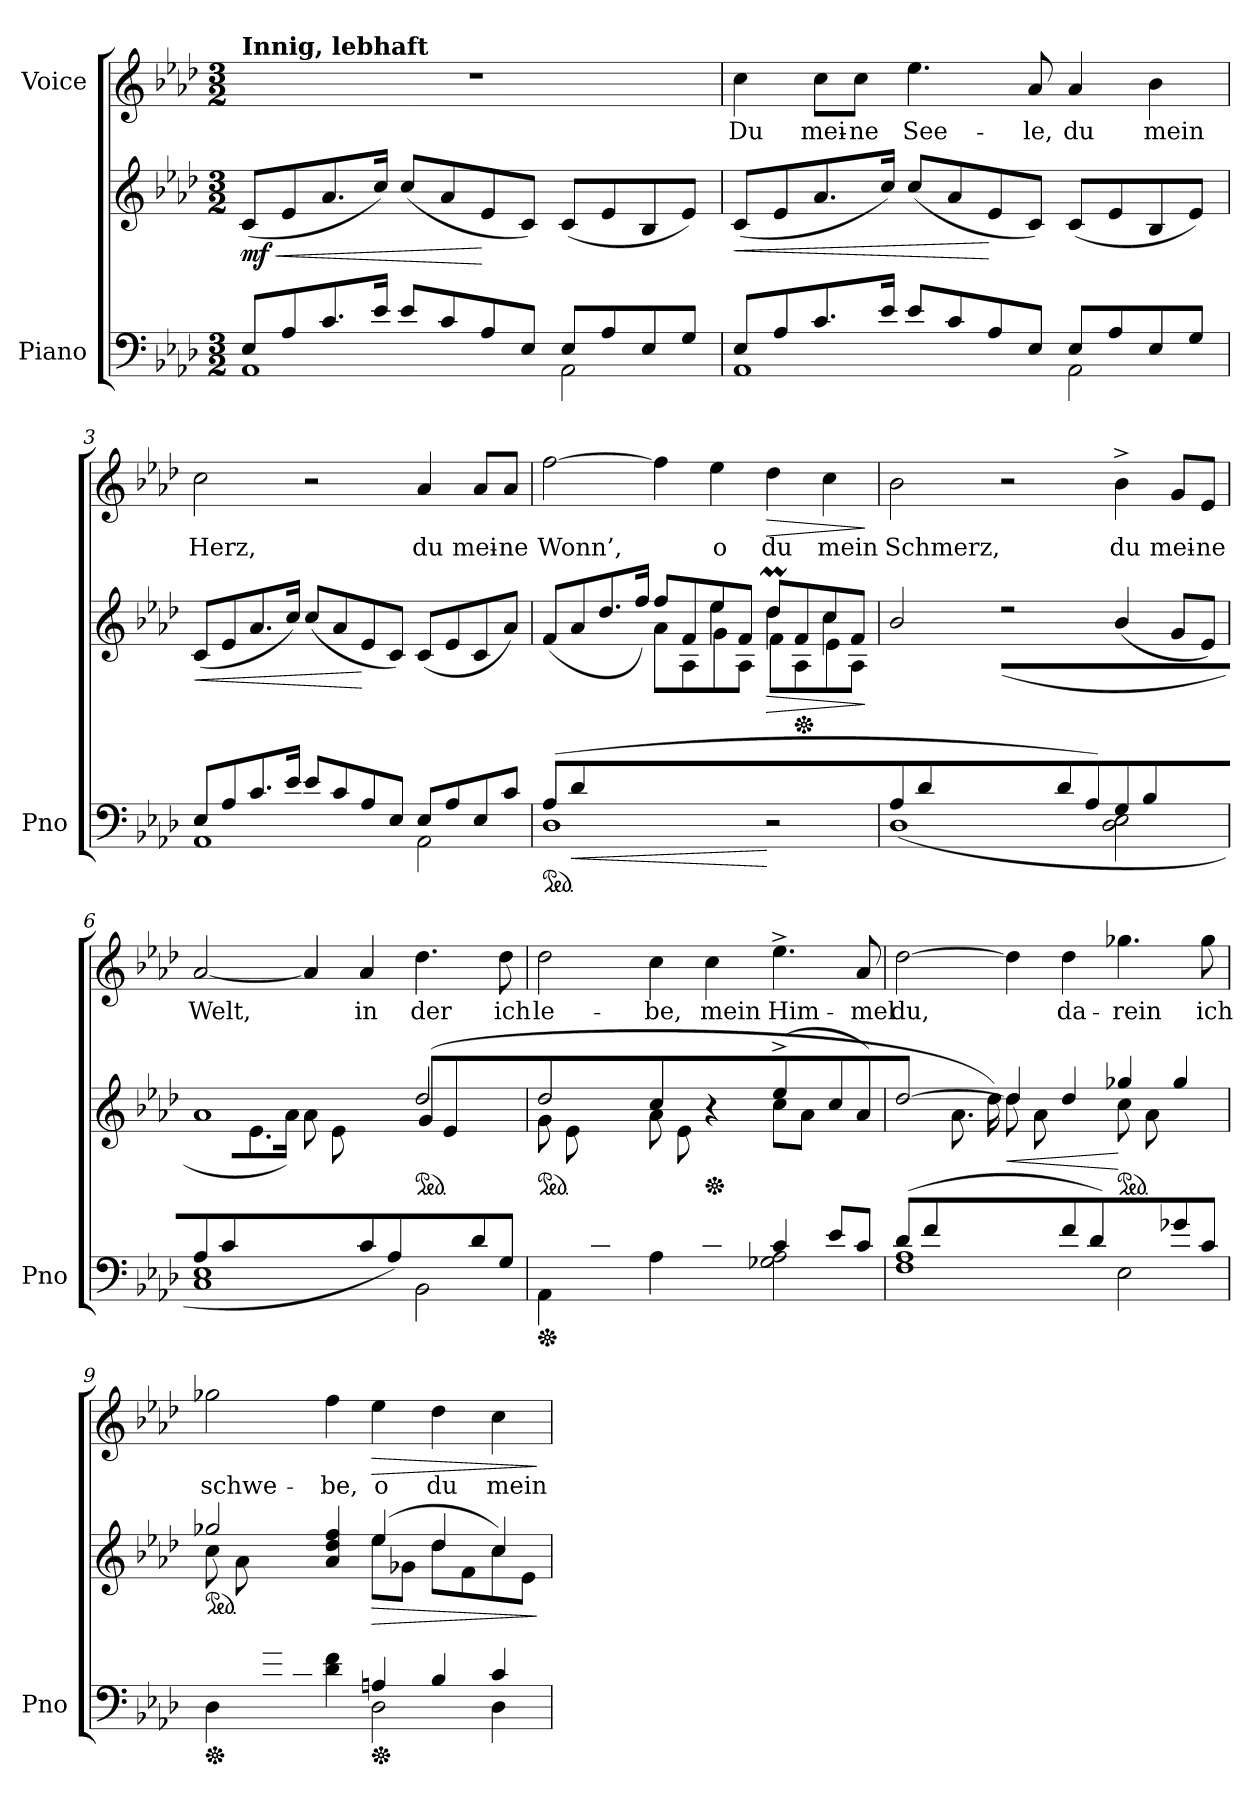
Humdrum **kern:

**kern	**kern	**dynam	**kern	**text	**dynam
*part2	*part2	*part2	*part1	*part1	*part1
*staff3	*staff2	*staff2/3	*staff1	*staff1	*staff1
*I"Piano	*	*	*I"Voice	*	*
*I'Pno	*	*	*	*	*
*clefF4	*clefG2	*	*clefG2	*	*
*k[b-e-a-d-]	*k[b-e-a-d-]	*	*k[b-e-a-d-]	*	*
*M3/2	*M3/2	*	*M3/2	*	*
=1	=1	=1	=1	=1	=1
*^	*	*	*	*	*
!	!	!	!	!LO:TX:a:B:t=Innig, lebhaft	!	!
!	!	!	!LO:HP:b	!	!	!
!	!	!	!LO:DY:n=1:b	!	!	!
8E-/L	1AA-	(8c/L	< mf	1.r	.	.
8A-/	.	8e-/	.	.	.	.
8.c/	.	8.a-/	.	.	.	.
16e-/Jk	.	16cc/Jk)	.	.	.	.
8e-/L	.	(8cc/L	.	.	.	.
8c/	.	8a-/	.	.	.	.
8A-/	.	8e-/	[	.	.	.
8E-/J	.	8c/J)	.	.	.	.
8E-/L	2AA-\	(8c/L	.	.	.	.
8A-/	.	8e-/	.	.	.	.
8E-/	.	8B-/	.	.	.	.
8G/J	.	8e-/J)	.	.	.	.
=2	=2	=2	=2	=2	=2	=2
!	!	!	!LO:HP:b	!	!LO:LY:b	!
8E-/L	1AA-	(8c/L	<	4cc\	Du	.
8A-/	.	8e-/	.	.	.	.
!	!	!	!	!	!LO:LY:b	!
8.c/	.	8.a-/	.	8cc\L	mei-	.
!	!	!	!	!	!LO:LY:b	!
.	.	.	.	8cc\J	-ne	.
16e-/Jk	.	16cc/Jk)	.	.	.	.
!	!	!	!	!	!LO:LY:b	!
8e-/L	.	(8cc/L	.	4.ee-\	See-	.
8c/	.	8a-/	.	.	.	.
8A-/	.	8e-/	[	.	.	.
!	!	!	!	!	!LO:LY:b	!
8E-/J	.	8c/J)	.	8a-/	-le,	.
!	!	!	!	!	!LO:LY:b	!
8E-/L	2AA-\	(8c/L	.	4a-/	du	.
8A-/	.	8e-/	.	.	.	.
!	!	!	!	!	!LO:LY:b	!
8E-/	.	8B-/	.	4b-\	mein	.
8G/J	.	8e-/J)	.	.	.	.
!!LO:LB:g=z
=3	=3	=3	=3	=3	=3	=3
!	!	!	!LO:HP:b	!	!LO:LY:b	!
8E-/L	1AA-	(8c/L	<	2cc\	Herz,	.
8A-/	.	8e-/	.	.	.	.
8.c/	.	8.a-/	.	.	.	.
16e-/Jk	.	16cc/Jk)	.	.	.	.
8e-/L	.	(8cc/L	.	2r	.	.
8c/	.	8a-/	.	.	.	.
8A-/	.	8e-/	[	.	.	.
8E-/J	.	8c/J)	.	.	.	.
!	!	!	!	!	!LO:LY:b	!
8E-/L	2AA-\	(8c/L	.	4a-/	du	.
8A-/	.	8e-/	.	.	.	.
!	!	!	!	!	!LO:LY:b	!
8E-/	.	8c/	.	8a-/L	mei-	.
!	!	!	!	!	!LO:LY:b	!
8c/J	.	8a-/J)	.	8a-/J	-ne	.
=4	=4	=4	=4	=4	=4	=4
*ped	*	*	*	*	*	*
*	*	*^	*	*	*	*
*	*	*	*^	*	*	*	*
!	!	!	!	!	!	!	!LO:LY:b	!
(<8A-/L	1D-	(>8f/L	2.ryy	4ryy	.	[2ff\	Wonn’,	.
!	!	!	!	!	!LO:HP:b=2	!	!	!
8d-/	.	8a-/	.	.	<	.	.	.
1ryy	.	8.dd-/	.	8.f\	.	.	.	.
.	.	16ff/Jk)	.	16a-\Jk)	.	.	.	.
.	.	8ff/L	.	8a-\L	.	4ff\]	.	.
.	.	8f/	.	8A-\	.	.	.	.
!	!	!	!	!	!	!	!LO:LY:b	!
.	.	8ee-/	4ee-\	8g\	.	4ee-\	o	.
.	.	8f/J	.	8A-\J	.	.	.	.
!	!	!	!	!	!LO:HP:n=1:b	!	!LO:LY:b	!LO:HP:b
.	2r	8dd-M/L	4dd-\	8f\L	[ >	4dd-\	du	>
*	*	*Xped	*	*	*	*	*	*
.	.	8f/	.	8A-\	.	.	.	.
!	!	!	!	!	!	!	!LO:LY:b	!
4ryy	.	8cc/	4cc\	8e-\	.	4cc\	mein	.
.	.	8f/J	.	8A-\J	.	.	.	.
*v	*v	*	*	*	*	*	*	*
*	*v	*v	*v	*	*	*	*
.	.	]	.	.	]
!!LO:LB:g=z
=5	=5	=5	=5	=5	=5
*^	*^	*	*	*	*
!	!	!	!	!	!	!LO:LY:b	!
8A-/L	(<1D-	2b-/	4ryy	.	2b-\	Schmerz,	.
8d-/	.	.	.	.	.	.	.
2ryy	.	.	8.f-X\	.	.	.	.
.	.	.	(16a-\Jk	.	.	.	.
.	.	2r	(<8a-\L	.	2r	.	.
.	.	.	8f-\	.	.	.	.
8d-/	.	.	2.ryy	.	.	.	.
8A-/J)	.	.	.	.	.	.	.
!	!	!	!	!	!	!LO:LY:b	!
8G/L	2D-\ 2E-\	(<4b-/	.	.	4b-^\	du	.
8B-/J	.	.	.	.	.	.	.
!	!	!	!	!	!	!LO:LY:b	!
4ryy	.	8g/L	.	.	8g/L	mei-	.
!	!	!	!	!	!	!LO:LY:b	!
.	.	8e-/J)	.	.	8e-/J	-ne	.
=6	=6	=6	=6	=6	=6	=6	=6
!	!	!	!	!	!	!LO:LY:b	!
8A-/L	1C 1E-	1a-	4ryy	.	[2a-/	Welt,	.
8c/	.	.	.	.	.	.	.
2ryy	.	.	8.e-\	.	.	.	.
.	.	.	16a-\Jk)	.	.	.	.
.	.	.	(<8a-\L	.	4a-/]	.	.
.	.	.	8e-\	.	.	.	.
!	!	!	!	!	!	!LO:LY:b	!
8c/	.	.	4ryy	.	4a-/	in	.
8A-/J)	.	.	.	.	.	.	.
*	*	*ped	*	*	*	*	*
!	!	!	!	!	!	!LO:LY:b	!
4ryy	2BB-\	2dd-/	(<8g\L	.	4.dd-\	der	.
.	.	.	8e-\	.	.	.	.
8d-/	.	.	4ryy	.	.	.	.
!	!	!	!	!	!	!LO:LY:b	!
8G/J)	.	.	.	.	8dd-\	ich	.
*	*	*v	*v	*	*	*	*
=7	=7	=7	=7	=7	=7	=7
*Xped	*	*	*	*	*	*
*	*	*^	*	*	*	*
*	*	*	*^	*	*	*	*
*	*	*ped	*	*	*	*	*	*
!	!	!	!	!	!	!	!LO:LY:b	!
4ryy	4AA-\	2dd-/	1ryy	(<8g\L	.	2dd-\	le-	.
.	.	.	.	8e-\	.	.	.	.
8d-/	4ryy	.	.	4ryy	.	.	.	.
8G/J)	.	.	.	.	.	.	.	.
!	!	!	!	!	!	!	!LO:LY:b	!
4ryy	4A-\	4cc/	.	(<8a-\L	.	4cc\	-be,	.
.	.	.	.	8e-\	.	.	.	.
*	*	*Xped	*	*	*	*	*	*
!	!	!	!	!	!	!	!LO:LY:b	!
8c/	4ryy	4r	.	2.ryy	.	4cc\	mein	.
8A-/J)	.	.	.	.	.	.	.	.
!	!	!	!	!	!	!	!LO:LY:b	!
4c/	2G-X\ 2A-\	(4ee-^/	8cc\L	.	.	4.ee-^\	Him-	.
.	.	.	8a-\J	.	.	.	.	.
8e-/L	.	8cc/L	4ryy	.	.	.	.	.
!	!	!	!	!	!	!	!LO:LY:b	!
8c/J	.	8a-/J)	.	.	.	8a-/	-mel	.
*	*	*	*v	*v	*	*	*	*
!!LO:LB:g=z
=8	=8	=8	=8	=8	=8	=8	=8
!	!	!	!	!	!	!LO:LY:b	!
(<8d-/L	1F 1A-	[>2dd-/	4ryy	.	[2dd-\	du,	.
8f/	.	.	.	.	.	.	.
2ryy	.	.	8.a-\	.	.	.	.
.	.	.	16dd-\Jk)	.	.	.	.
!	!	!	!	!LO:HP:b	!	!	!
.	.	4dd-/]	(<8dd-\L	<	4dd-\]	.	.
.	.	.	8a-\	.	.	.	.
!	!	!	!	!	!	!LO:LY:b	!
8f/	.	4dd-/	4ryy	.	4dd-\	da-	.
8d-/J)	.	.	.	.	.	.	.
*	*	*ped	*	*	*	*	*
!	!	!	!	!	!	!LO:LY:b	!
4ryy	2E-\	4gg-X/	(<8cc\L	[	4.gg-X\	-rein	.
.	.	.	8a-\	.	.	.	.
8g-X/	.	4gg-/	4ryy	.	.	.	.
!	!	!	!	!	!	!LO:LY:b	!
8c/J)	.	.	.	.	8gg-\	ich	.
*	*	*v	*v	*	*	*	*
=9	=9	=9	=9	=9	=9	=9
*Xped	*	*	*	*	*	*
*	*	*^	*	*	*	*
*	*	*	*^	*	*	*	*
*	*	*ped	*	*	*	*	*	*
!	!	!	!	!	!	!	!LO:LY:b	!
4ryy	4D-\	2gg-X/	2.ryy	(<8cc\L	.	2gg-X\	schwe-	.
.	.	.	.	8a-\	.	.	.	.
8g-X/	2ryy	.	.	1ryy	.	.	.	.
8c/J)	.	.	.	.	.	.	.	.
!	!	!	!	!	!	!	!LO:LY:b	!
4d-\ 4f\	.	4a-/ 4dd-/ 4ff/	.	.	.	4ff\	-be,	.
*Xped	*	*	*	*	*	*	*	*
!	!	!	!	!	!LO:HP:b	!	!LO:LY:b	!LO:HP:b
4An/	2D-\	(4ee-/	8ee-\L	.	>	4ee-\	o	>
.	.	.	8g-X\J	.	.	.	.	.
!	!	!	!	!	!	!	!LO:LY:b	!
4B-/	.	4dd-/	8dd-\L	.	.	4dd-\	du	.
.	.	.	8f\	.	.	.	.	.
!	!	!	!	!	!	!	!LO:LY:b	!
4c/	4D-\	4cc/)	8cc\	4ryy	.	4cc\	mein	.
.	.	.	8e-\J	.	.	.	.	.
*v	*v	*	*	*	*	*	*	*
*	*v	*v	*v	*	*	*	*
.	.	]	.	.	]
=	=	=	=	=	=
*-	*-	*-	*-	*-	*-
